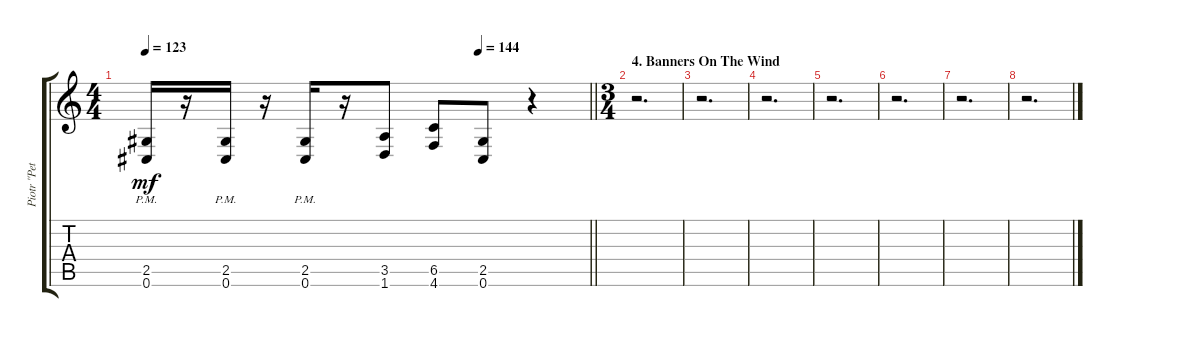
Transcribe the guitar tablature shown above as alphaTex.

\track ("Piotr \"Peter\" Wiwczarek (Rythm)" "Piotr \"Pet") {instrument distortionguitar}
\staff {score tabs}
\tuning (Db4 Ab3 E3 B2 Gb2 Db2) {hide}
\ts (4 4)
\tempo 123
\tempo (144 0.75)
\clef g2
\barLineRight lightlight
\ks c
(2.5{pm} 0.6{pm}).16{dy mf} r.16 (2.5{pm} 0.6{pm}).16 r.16 (2.5{pm} 0.6{pm}).16 r.16 (3.5 1.6).8 (6.5 4.6).8 (2.5 0.6).8 r.4 |
\ts (3 4)
\section ("" "4. Banners On The Wind")
r.2{d} |
r.2{d} |
r.2{d} |
r.2{d} |
r.2{d} |
r.2{d} |
r.2{d}
